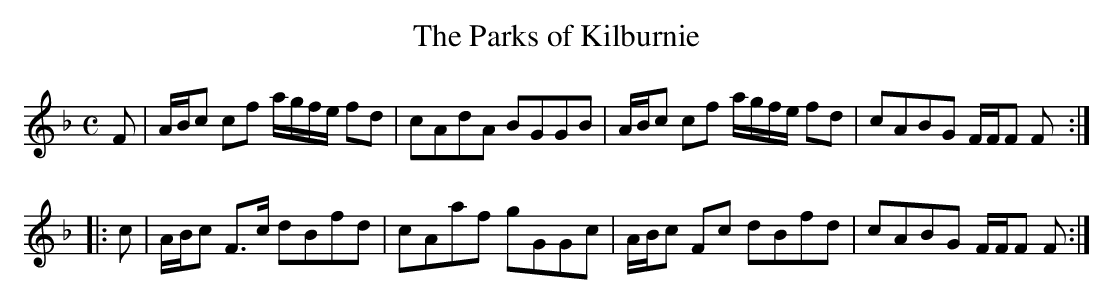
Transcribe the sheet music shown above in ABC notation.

X:1
T:Parks of Kilburnie, The
M:C
L:1/8
K:F
F|A/B/c cf a/g/f/e/ fd|cAdA BGGB|A/B/c cf a/g/f/e/ fd|cABG F/F/F F:|
|:c|A/B/c F>c dBfd|cAaf gGGc|A/B/c Fc dBfd|cABG F/F/F F:|
